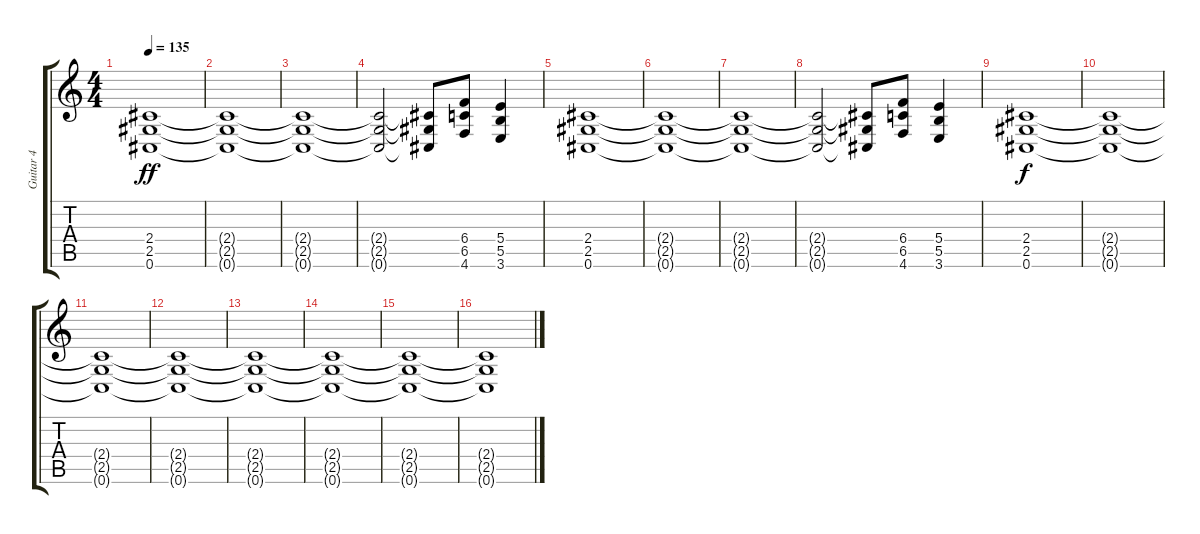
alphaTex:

\track ("Guitar 4" "Guitar 4") {instrument distortionguitar}
\staff {score tabs}
\tuning (Db4 Ab3 E3 B2 Gb2 Db2) {hide}
\ts (4 4)
\tempo 135
\clef g2
\ks c
(2.4 2.5 0.6).1{dy ff} |
(2.4{t} 2.5{t} 0.6{t}).1 |
(2.4{t} 2.5{t} 0.6{t}).1 |
(2.4{t} 2.5{t} 0.6{t}).2 (2.4{t} 2.5{t} 0.6{t}).8 (6.4 6.5 4.6).8 (5.4 5.5 3.6).4 |
(2.4 2.5 0.6).1 |
(2.4{t} 2.5{t} 0.6{t}).1 |
(2.4{t} 2.5{t} 0.6{t}).1 |
(2.4{t} 2.5{t} 0.6{t}).2 (2.4{t} 2.5{t} 0.6{t}).8 (6.4 6.5 4.6).8 (5.4 5.5 3.6).4 |
(2.4 2.5 0.6).1{dy f} |
(2.4{t} 2.5{t} 0.6{t}).1{volume 15} |
(2.4{t} 2.5{t} 0.6{t}).1{volume 14} |
(2.4{t} 2.5{t} 0.6{t}).1{volume 13} |
(2.4{t} 2.5{t} 0.6{t}).1{volume 12} |
(2.4{t} 2.5{t} 0.6{t}).1{volume 11} |
(2.4{t} 2.5{t} 0.6{t}).1{volume 10} |
(2.4{t} 2.5{t} 0.6{t}).1{volume 9}
